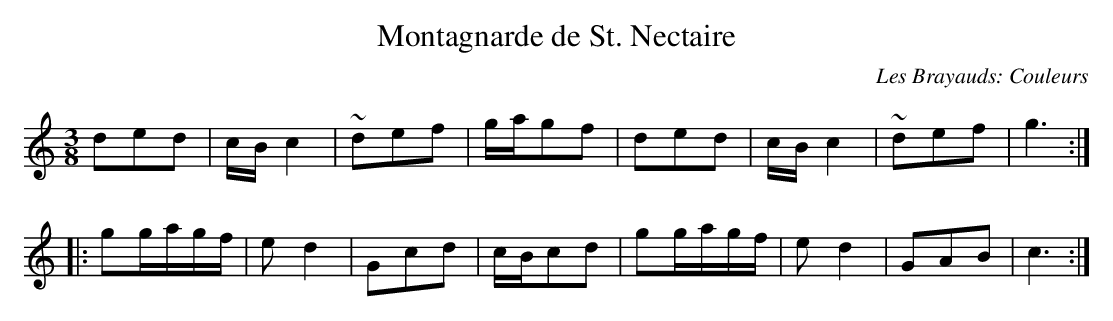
X:1
T:Montagnarde de St. Nectaire
C:Les Brayauds: Couleurs
M:3/8
L:1/8
K:C
ded|c/B/c2|~def|g/a/gf|\
ded|c/B/c2|~def|g3:|
|:gg/a/g/f/|ed2|Gcd|c/B/cd|\
gg/a/g/f/|ed2|GAB|c3:|
